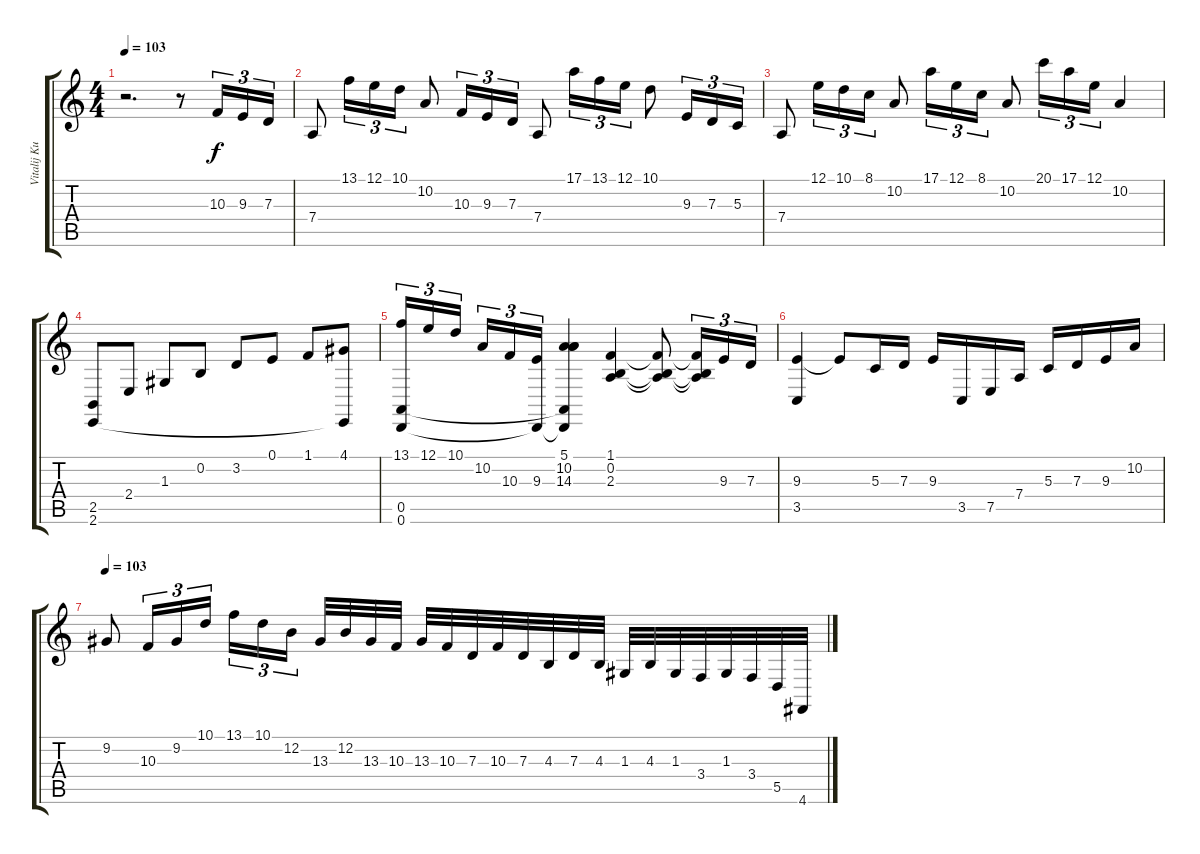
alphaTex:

\track ("Vitalij Kuprij" "Vitalij Ku") {instrument acousticgrandpiano}
\staff {score tabs}
\tuning (E4 B3 G3 D3 A2 D2) {hide}
\ts (4 4)
\tempo 103
\clef g2
\ks c
r.2{d dy f instrument acousticgrandpiano} r.8 10.3.16{tu (3 2)} 9.3.16{tu (3 2)} 7.3.16{tu (3 2)} |
7.4.8 13.1.16{tu (3 2)} 12.1.16{tu (3 2)} 10.1.16{tu (3 2)} 10.2.8 10.3.16{tu (3 2)} 9.3.16{tu (3 2)} 7.3.16{tu (3 2)} 7.4.8 17.1.16{tu (3 2)} 13.1.16{tu (3 2)} 12.1.16{tu (3 2)} 10.1.8 9.3.16{tu (3 2)} 7.3.16{tu (3 2)} 5.3.16{tu (3 2)} |
7.4.8 12.1.16{tu (3 2)} 10.1.16{tu (3 2)} 8.1.16{tu (3 2)} 10.2.8 17.1.16{tu (3 2)} 12.1.16{tu (3 2)} 8.1.16{tu (3 2)} 10.2.8 20.1.16{tu (3 2)} 17.1.16{tu (3 2)} 12.1.16{tu (3 2)} 10.2.4 |
(2.5 2.6).8 2.4.8 1.3.8 0.2.8 3.2.8 0.1.8 1.1.8 (4.1 2.6{t}).8 |
(13.1 0.5 0.6).16{tu (3 2)} 12.1.16{tu (3 2)} 10.1.16{tu (3 2)} 10.2.16{tu (3 2)} 10.3.16{tu (3 2)} (9.3 0.6{t}).16{tu (3 2)} (5.1 10.2 14.3 0.5{t} 0.6{t}).4 (1.1 0.2 2.3).4 (1.1{t} 0.2{t} 2.3{t}).8 (1.1{t} 0.2{t} 2.3{t}).16{tu (3 2)} 9.3.16{tu (3 2)} 7.3.16{tu (3 2)} |
(9.3 3.5).4 9.3{t}.8 5.3.16 7.3.16 9.3.16 3.5.16 7.5.16 7.4.16 5.3.16 7.3.16 9.3.16 10.2.16 |
\tempo 103
9.2.8 10.3.16{tu (3 2)} 9.2.16{tu (3 2)} 10.1.16{tu (3 2)} 13.1.16{tu (3 2)} 10.1.16{tu (3 2)} 12.2.16{tu (3 2)} 13.3.32 12.2.32 13.3.32 10.3.32 13.3.32 10.3.32 7.3.32 10.3.32 7.3.32 4.3.32 7.3.32 4.3.32 1.3.32 4.3.32 1.3.32 3.4.32 1.3.32 3.4.32 5.5.32 4.6.32
